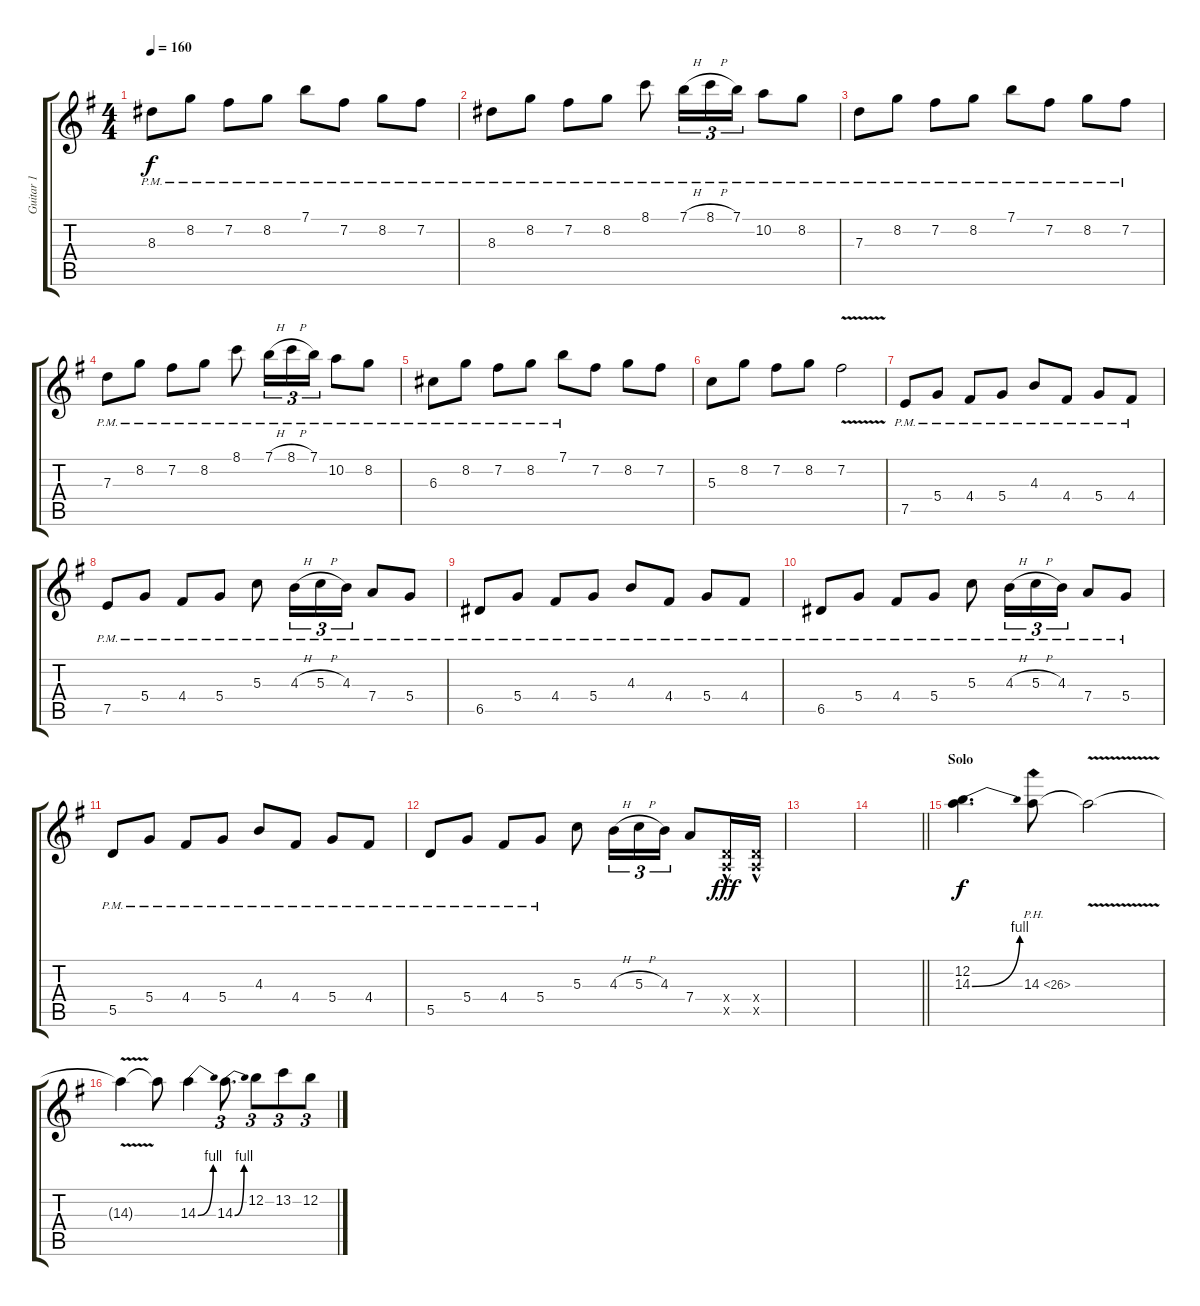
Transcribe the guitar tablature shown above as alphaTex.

\track ("Guitar 1" "Guitar 1") {instrument distortionguitar}
\staff {score tabs}
\tuning (E4 B3 G3 D3 A2 E2) {hide}
\ts (4 4)
\tempo 160
\clef g2
\ks g
8.3{pm}.8{dy f} 8.2{pm}.8 7.2{pm}.8 8.2{pm}.8 7.1{pm}.8 7.2{pm}.8 8.2{pm}.8 7.2{pm}.8 |
8.3{pm}.8 8.2{pm}.8 7.2{pm}.8 8.2{pm}.8 8.1{pm}.8 7.1{h pm}.16{tu (3 2)} 8.1{h pm}.16{tu (3 2)} 7.1{pm}.16{tu (3 2)} 10.2{pm}.8 8.2{pm}.8 |
7.3{pm}.8 8.2{pm}.8 7.2{pm}.8 8.2{pm}.8 7.1{pm}.8 7.2{pm}.8 8.2{pm}.8 7.2{pm}.8 |
7.3{pm}.8 8.2{pm}.8 7.2{pm}.8 8.2{pm}.8 8.1{pm}.8 7.1{h pm}.16{tu (3 2)} 8.1{h pm}.16{tu (3 2)} 7.1{pm}.16{tu (3 2)} 10.2{pm}.8 8.2{pm}.8 |
6.3{pm}.8 8.2{pm}.8 7.2{pm}.8 8.2{pm}.8 7.1{pm}.8 7.2.8 8.2.8 7.2.8 |
5.3.8 8.2.8 7.2.8 8.2.8 7.2{v}.2 |
7.5{pm}.8 5.4{pm}.8 4.4{pm}.8 5.4{pm}.8 4.3{pm}.8 4.4{pm}.8 5.4{pm}.8 4.4{pm}.8 |
7.5{pm}.8 5.4{pm}.8 4.4{pm}.8 5.4{pm}.8 5.3{pm}.8 4.3{h pm}.16{tu (3 2)} 5.3{h pm}.16{tu (3 2)} 4.3{pm}.16{tu (3 2)} 7.4{pm}.8 5.4{pm}.8 |
6.5{pm}.8 5.4{pm}.8 4.4{pm}.8 5.4{pm}.8 4.3{pm}.8 4.4{pm}.8 5.4{pm}.8 4.4{pm}.8 |
6.5{pm}.8 5.4{pm}.8 4.4{pm}.8 5.4{pm}.8 5.3{pm}.8 4.3{h pm}.16{tu (3 2)} 5.3{h pm}.16{tu (3 2)} 4.3{pm}.16{tu (3 2)} 7.4{pm}.8 5.4{pm}.8 |
5.5{pm}.8 5.4{pm}.8 4.4{pm}.8 5.4{pm}.8 4.3{pm}.8 4.4{pm}.8 5.4{pm}.8 4.4{pm}.8 |
5.5{pm}.8 5.4{pm}.8 4.4{pm}.8 5.4{pm}.8 5.3.8 4.3{h}.16{tu (3 2)} 5.3{h}.16{tu (3 2)} 4.3.16{tu (3 2)} 7.4.8 (0.4{hac x} 0.5{hac x}).16{dy fff} (0.4{hac x} 0.5{hac x}).16 |
|
\barLineRight lightlight
|
\section ("" "Solo")
(12.2 14.3{be (bend 0 0 60 4)}).4{d dy f} 14.3{ph 12}.8 14.3{v t}.2 |
14.3{t}.4 14.3{t}.8 14.3{be (bend 0 0 60 4)}.4 14.3{be (bend 0 0 60 4)}.8{d tu (3 2)} 12.2.8{tu (3 2)} 13.2.8{tu (3 2)} 12.2.8{tu (3 2)}
